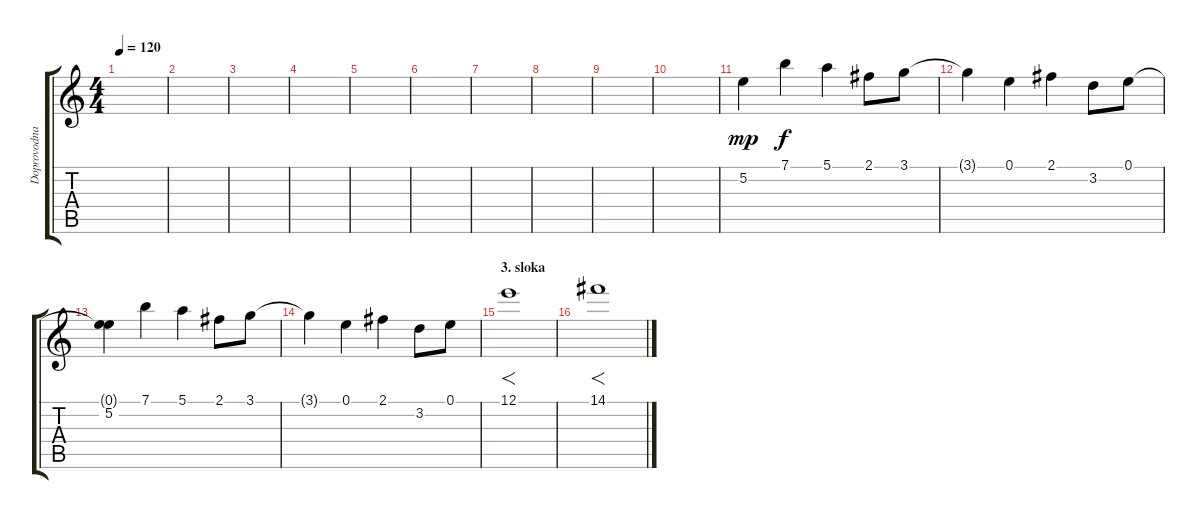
\track ("Doprovodna kytara" "Doprovodna") {instrument acousticguitarsteel}
\staff {score tabs}
\tuning (E4 B3 G3 D3 A2 E2) {hide}
\ts (4 4)
\tempo 120
\clef g2
\ks c
|
|
|
|
|
|
|
|
|
|
5.2.4{dy mp instrument acousticguitarsteel} 7.1.4{dy f} 5.1.4 2.1.8 3.1.8 |
3.1{t}.4 0.1.4 2.1.4 3.2.8 0.1.8 |
(0.1{t} 5.2).4{instrument pad3polysynth} 7.1.4 5.1.4 2.1.8 3.1.8 |
3.1{t}.4 0.1.4 2.1.4 3.2.8 0.1.8 |
\section ("" "3. sloka")
12.1.1{f instrument overdrivenguitar} |
14.1.1{f}
